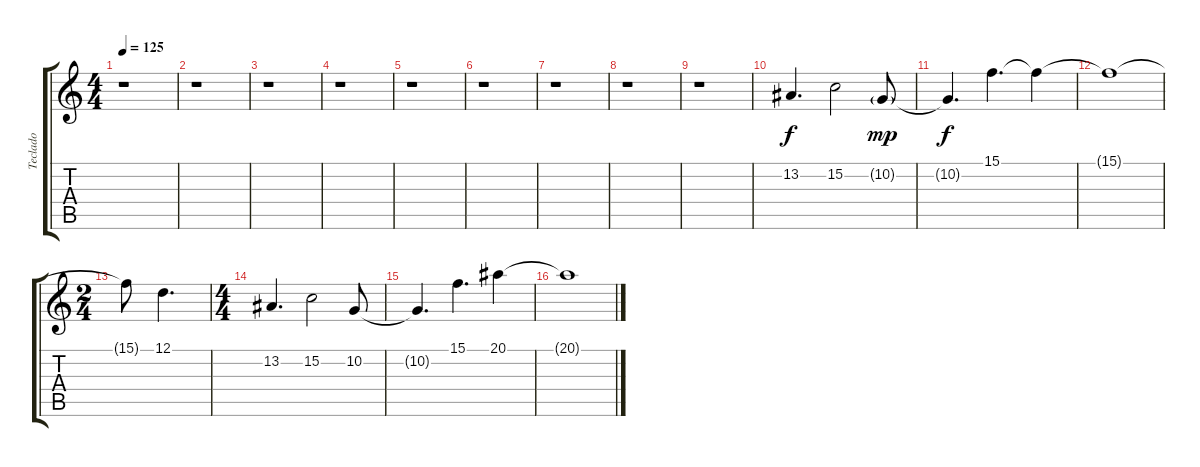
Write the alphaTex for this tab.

\track ("Teclado" "Teclado") {instrument stringensemble2}
\staff {score tabs}
\tuning (D4 A3 F3 C3 G2 D2) {hide}
\ts (4 4)
\tempo 125
\clef g2
\ks c
r.1{dy f} |
r.1 |
r.1 |
r.1 |
r.1 |
r.1 |
r.1 |
r.1 |
r.1 |
13.2.4{d} 15.2.2 10.2{g}.8{dy mp} |
10.2{t}.4{d dy f} 15.1.4{d} 15.1{t}.4 |
15.1{t}.1 |
\ts (2 4)
15.1{t}.8 12.1.4{d} |
\ts (4 4)
13.2.4{d} 15.2.2 10.2.8 |
10.2{t}.4{d} 15.1.4{d} 20.1.4 |
20.1{t}.1
